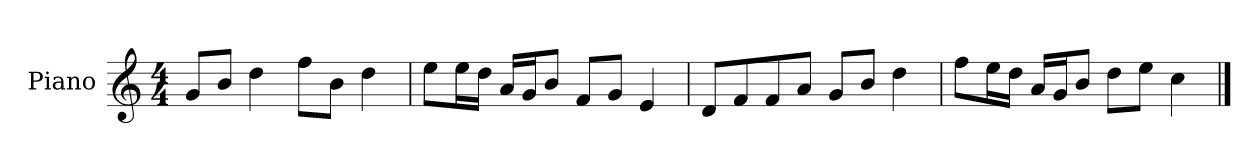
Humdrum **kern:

**kern
*part1
*staff1
*I"Piano
*I'P-no
*clefG2
*k[]
*M4/4
*MM90
=1
8g/L
8b/J
4dd\
8ff\L
8b\J
4dd\
=2
8ee\L
16ee\L
16dd\JJ
16a/LL
16g/J
8b/J
8f/L
8g/J
4e/
=3
8d/L
8f/
8f/
8a/J
8g/L
8b/J
4dd\
=4
8ff\L
16ee\L
16dd\JJ
16a/LL
16g/J
8b/J
8dd\L
8ee\J
4cc\
==
*-
